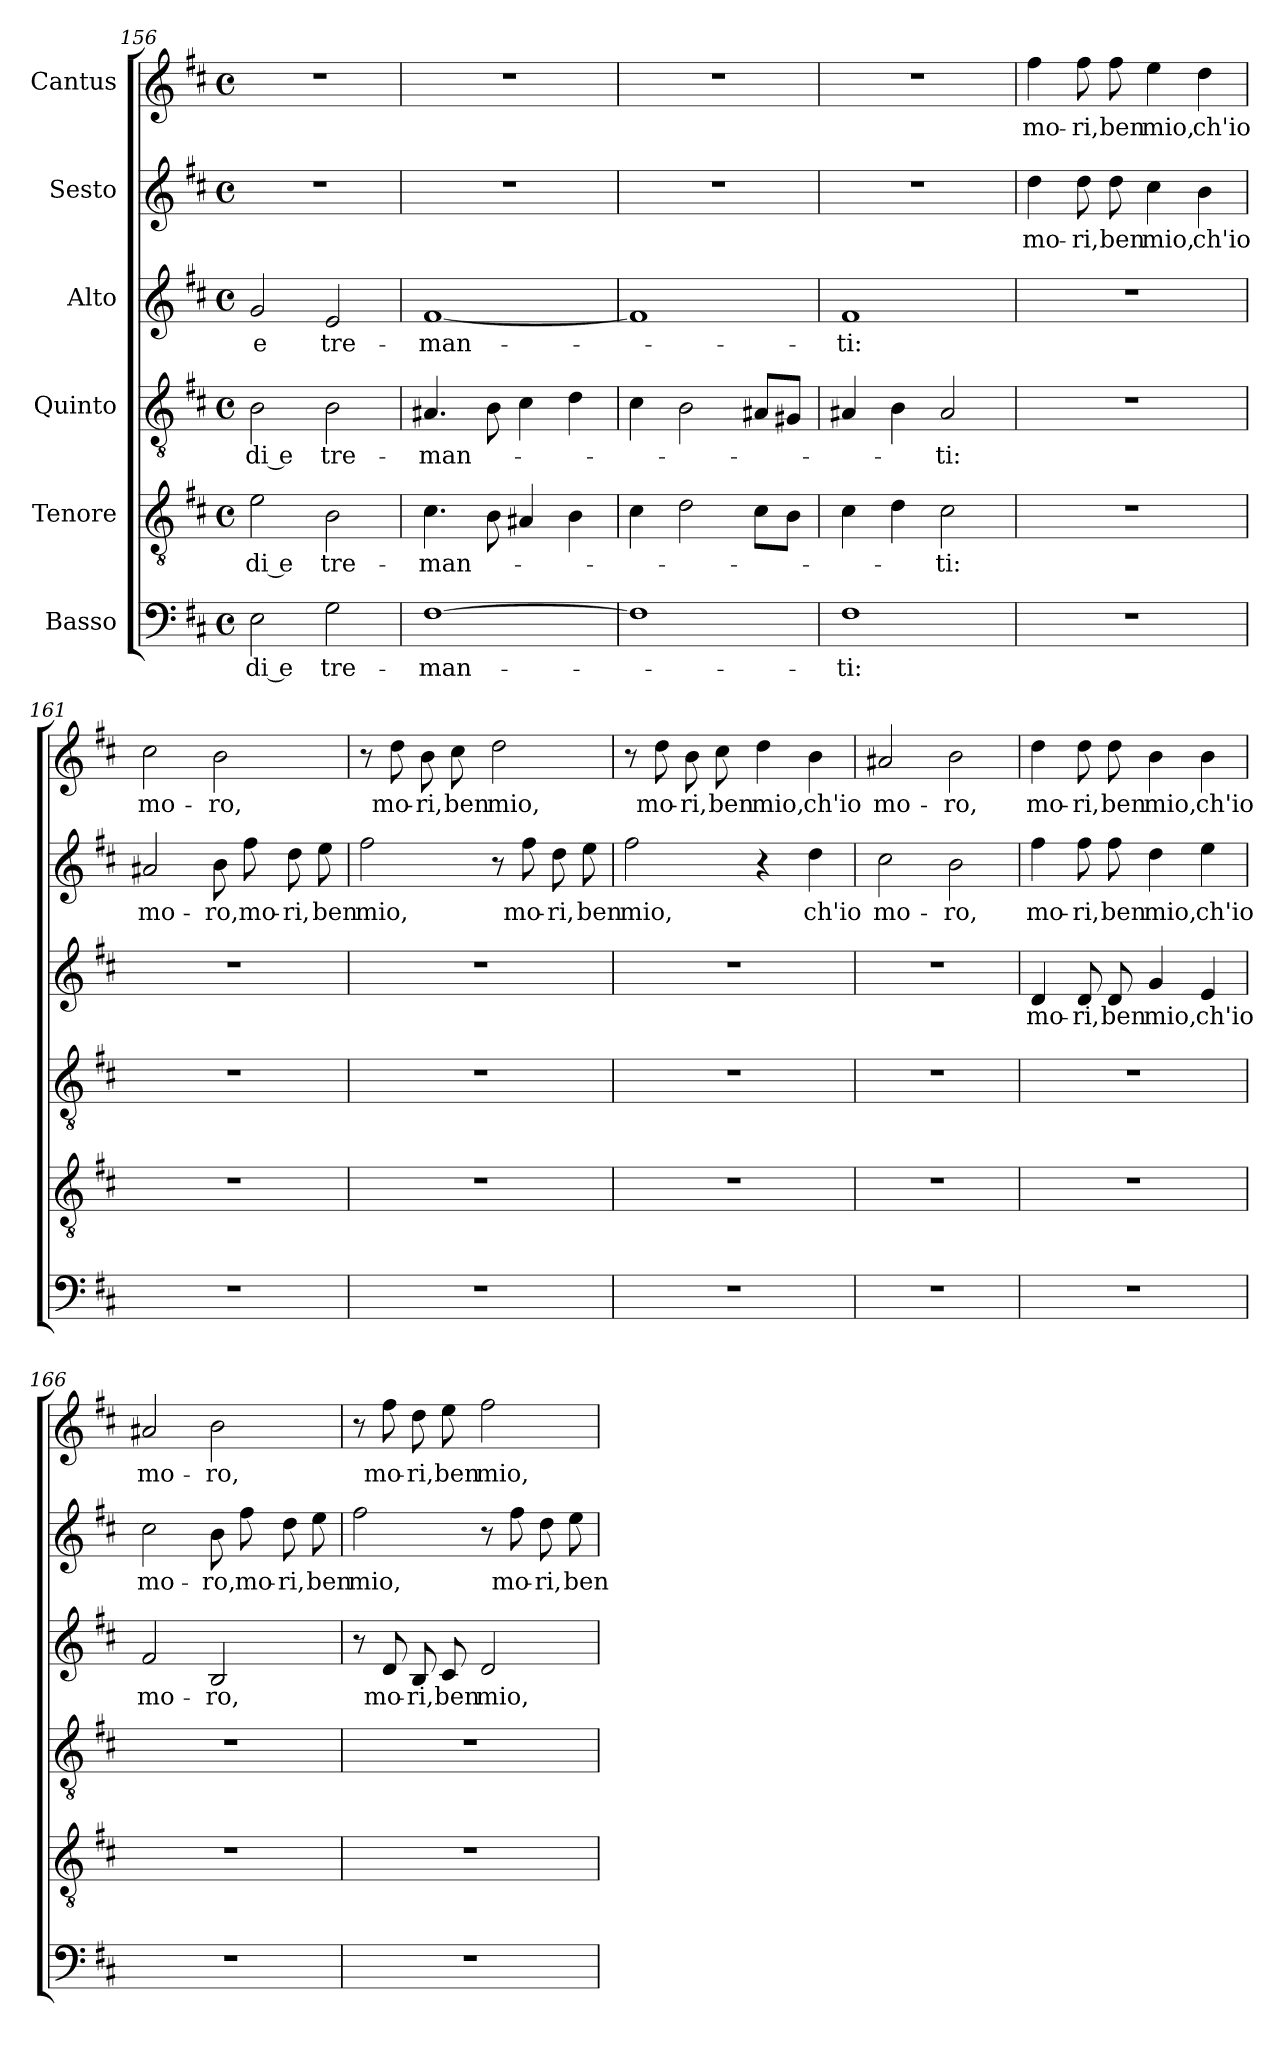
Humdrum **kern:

**kern	**text	**kern	**text	**kern	**text	**kern	**text	**kern	**text	**kern	**text
*part6	*part6	*part5	*part5	*part4	*part4	*part3	*part3	*part2	*part2	*part1	*part1
*staff6	*staff6	*staff5	*staff5	*staff4	*staff4	*staff3	*staff3	*staff2	*staff2	*staff1	*staff1
*I"Basso	*	*I"Tenore	*	*I"Quinto	*	*I"Alto	*	*I"Sesto	*	*I"Cantus	*
*clefF4	*	*clefGv2	*	*clefGv2	*	*clefG2	*	*clefG2	*	*clefG2	*
*k[f#c#]	*	*k[f#c#]	*	*k[f#c#]	*	*k[f#c#]	*	*k[f#c#]	*	*k[f#c#]	*
*D:	*	*D:	*	*D:	*	*D:	*	*D:	*	*D:	*
*M4/4	*	*M4/4	*	*M4/4	*	*M4/4	*	*M4/4	*	*M4/4	*
*met(c)	*	*met(c)	*	*met(c)	*	*met(c)	*	*met(c)	*	*met(c)	*
=156	=156	=156	=156	=156	=156	=156	=156	=156	=156	=156	=156
!	!LO:LY:b	!	!LO:LY:b	!	!LO:LY:b	!	!LO:LY:b	!	!	!	!
2E\	-di e	2e\	-di e	2B\	-di e	2g/	e	1r	.	1r	.
!	!LO:LY:b	!	!LO:LY:b	!	!LO:LY:b	!	!LO:LY:b	!	!	!	!
2G\	tre-	2B\	tre-	2B\	tre-	2e/	tre-	.	.	.	.
!!LO:PB:g=z
=157	=157	=157	=157	=157	=157	=157	=157	=157	=157	=157	=157
!	!LO:LY:b	!	!LO:LY:b	!	!LO:LY:b	!	!LO:LY:b	!	!	!	!
[1F#	-man-	4.c#\	-man-	4.A#X/	-man-	[1f#	-man-	1r	.	1r	.
.	.	8B\	.	8B\	.	.	.	.	.	.	.
.	.	4A#X/	.	4c#\	.	.	.	.	.	.	.
.	.	4B\	.	4d\	.	.	.	.	.	.	.
=158	=158	=158	=158	=158	=158	=158	=158	=158	=158	=158	=158
1F#]	.	4c#\	.	4c#\	.	1f#]	.	1r	.	1r	.
.	.	2d\	.	2B\	.	.	.	.	.	.	.
.	.	8c#\L	.	8A#X/L	.	.	.	.	.	.	.
.	.	8B\J	.	8G#X/J	.	.	.	.	.	.	.
=159	=159	=159	=159	=159	=159	=159	=159	=159	=159	=159	=159
!	!LO:LY:b	!	!	!	!	!	!LO:LY:b	!	!	!	!
1F#	-ti:	4c#\	.	4A#X/	.	1f#	-ti:	1r	.	1r	.
.	.	4d\	.	4B\	.	.	.	.	.	.	.
!	!	!	!LO:LY:b	!	!LO:LY:b	!	!	!	!	!	!
.	.	2c#\	-ti:	2A#/	-ti:	.	.	.	.	.	.
=160	=160	=160	=160	=160	=160	=160	=160	=160	=160	=160	=160
!	!	!	!	!	!	!	!	!	!LO:LY:b	!	!LO:LY:b
1r	.	1r	.	1r	.	1r	.	4dd\	mo-	4ff#\	mo-
!	!	!	!	!	!	!	!	!	!LO:LY:b	!	!LO:LY:b
.	.	.	.	.	.	.	.	8dd\	-ri,	8ff#\	-ri,
!	!	!	!	!	!	!	!	!	!LO:LY:b	!	!LO:LY:b
.	.	.	.	.	.	.	.	8dd\	ben	8ff#\	ben
!	!	!	!	!	!	!	!	!	!LO:LY:b	!	!LO:LY:b
.	.	.	.	.	.	.	.	4cc#\	mio,	4ee\	mio,
!	!	!	!	!	!	!	!	!	!LO:LY:b	!	!LO:LY:b
.	.	.	.	.	.	.	.	4b\	ch'io	4dd\	ch'io
=161	=161	=161	=161	=161	=161	=161	=161	=161	=161	=161	=161
!	!	!	!	!	!	!	!	!	!LO:LY:b	!	!LO:LY:b
1r	.	1r	.	1r	.	1r	.	2a#X/	mo-	2cc#\	mo-
!	!	!	!	!	!	!	!	!	!LO:LY:b	!	!LO:LY:b
.	.	.	.	.	.	.	.	8b\	-ro,	2b\	-ro,
!	!	!	!	!	!	!	!	!	!LO:LY:b	!	!
.	.	.	.	.	.	.	.	8ff#\	mo-	.	.
!	!	!	!	!	!	!	!	!	!LO:LY:b	!	!
.	.	.	.	.	.	.	.	8dd\	-ri,	.	.
!	!	!	!	!	!	!	!	!	!LO:LY:b	!	!
.	.	.	.	.	.	.	.	8ee\	ben	.	.
=162	=162	=162	=162	=162	=162	=162	=162	=162	=162	=162	=162
!	!	!	!	!	!	!	!	!	!LO:LY:b	!	!
1r	.	1r	.	1r	.	1r	.	2ff#\	mio,	8r	.
!	!	!	!	!	!	!	!	!	!	!	!LO:LY:b
.	.	.	.	.	.	.	.	.	.	8dd\	mo-
!	!	!	!	!	!	!	!	!	!	!	!LO:LY:b
.	.	.	.	.	.	.	.	.	.	8b\	-ri,
!	!	!	!	!	!	!	!	!	!	!	!LO:LY:b
.	.	.	.	.	.	.	.	.	.	8cc#\	ben
!	!	!	!	!	!	!	!	!	!	!	!LO:LY:b
.	.	.	.	.	.	.	.	8r	.	2dd\	mio,
!	!	!	!	!	!	!	!	!	!LO:LY:b	!	!
.	.	.	.	.	.	.	.	8ff#\	mo-	.	.
!	!	!	!	!	!	!	!	!	!LO:LY:b	!	!
.	.	.	.	.	.	.	.	8dd\	-ri,	.	.
!	!	!	!	!	!	!	!	!	!LO:LY:b	!	!
.	.	.	.	.	.	.	.	8ee\	ben	.	.
!!LO:LB:g=z
=163	=163	=163	=163	=163	=163	=163	=163	=163	=163	=163	=163
!	!	!	!	!	!	!	!	!	!LO:LY:b	!	!
1r	.	1r	.	1r	.	1r	.	2ff#\	mio,	8r	.
!	!	!	!	!	!	!	!	!	!	!	!LO:LY:b
.	.	.	.	.	.	.	.	.	.	8dd\	mo-
!	!	!	!	!	!	!	!	!	!	!	!LO:LY:b
.	.	.	.	.	.	.	.	.	.	8b\	-ri,
!	!	!	!	!	!	!	!	!	!	!	!LO:LY:b
.	.	.	.	.	.	.	.	.	.	8cc#\	ben
!	!	!	!	!	!	!	!	!	!	!	!LO:LY:b
.	.	.	.	.	.	.	.	4r	.	4dd\	mio,
!	!	!	!	!	!	!	!	!	!LO:LY:b	!	!LO:LY:b
.	.	.	.	.	.	.	.	4dd\	ch'io	4b\	ch'io
=164	=164	=164	=164	=164	=164	=164	=164	=164	=164	=164	=164
!	!	!	!	!	!	!	!	!	!LO:LY:b	!	!LO:LY:b
1r	.	1r	.	1r	.	1r	.	2cc#\	mo-	2a#X/	mo-
!	!	!	!	!	!	!	!	!	!LO:LY:b	!	!LO:LY:b
.	.	.	.	.	.	.	.	2b\	-ro,	2b\	-ro,
=165	=165	=165	=165	=165	=165	=165	=165	=165	=165	=165	=165
!	!	!	!	!	!	!	!LO:LY:b	!	!LO:LY:b	!	!LO:LY:b
1r	.	1r	.	1r	.	4d/	mo-	4ff#\	mo-	4dd\	mo-
!	!	!	!	!	!	!	!LO:LY:b	!	!LO:LY:b	!	!LO:LY:b
.	.	.	.	.	.	8d/	-ri,	8ff#\	-ri,	8dd\	-ri,
!	!	!	!	!	!	!	!LO:LY:b	!	!LO:LY:b	!	!LO:LY:b
.	.	.	.	.	.	8d/	ben	8ff#\	ben	8dd\	ben
!	!	!	!	!	!	!	!LO:LY:b	!	!LO:LY:b	!	!LO:LY:b
.	.	.	.	.	.	4g/	mio,	4dd\	mio,	4b\	mio,
!	!	!	!	!	!	!	!LO:LY:b	!	!LO:LY:b	!	!LO:LY:b
.	.	.	.	.	.	4e/	ch'io	4ee\	ch'io	4b\	ch'io
=166	=166	=166	=166	=166	=166	=166	=166	=166	=166	=166	=166
!	!	!	!	!	!	!	!LO:LY:b	!	!LO:LY:b	!	!LO:LY:b
1r	.	1r	.	1r	.	2f#/	mo-	2cc#\	mo-	2a#X/	mo-
!	!	!	!	!	!	!	!LO:LY:b	!	!LO:LY:b	!	!LO:LY:b
.	.	.	.	.	.	2B/	-ro,	8b\	-ro,	2b\	-ro,
!	!	!	!	!	!	!	!	!	!LO:LY:b	!	!
.	.	.	.	.	.	.	.	8ff#\	mo-	.	.
!	!	!	!	!	!	!	!	!	!LO:LY:b	!	!
.	.	.	.	.	.	.	.	8dd\	-ri,	.	.
!	!	!	!	!	!	!	!	!	!LO:LY:b	!	!
.	.	.	.	.	.	.	.	8ee\	ben	.	.
=167	=167	=167	=167	=167	=167	=167	=167	=167	=167	=167	=167
!	!	!	!	!	!	!	!	!	!LO:LY:b	!	!
1r	.	1r	.	1r	.	8r	.	2ff#\	mio,	8r	.
!	!	!	!	!	!	!	!LO:LY:b	!	!	!	!LO:LY:b
.	.	.	.	.	.	8d/	mo-	.	.	8ff#\	mo-
!	!	!	!	!	!	!	!LO:LY:b	!	!	!	!LO:LY:b
.	.	.	.	.	.	8B/	-ri,	.	.	8dd\	-ri,
!	!	!	!	!	!	!	!LO:LY:b	!	!	!	!LO:LY:b
.	.	.	.	.	.	8c#/	ben	.	.	8ee\	ben
!	!	!	!	!	!	!	!LO:LY:b	!	!	!	!LO:LY:b
.	.	.	.	.	.	2d/	mio,	8r	.	2ff#\	mio,
!	!	!	!	!	!	!	!	!	!LO:LY:b	!	!
.	.	.	.	.	.	.	.	8ff#\	mo-	.	.
!	!	!	!	!	!	!	!	!	!LO:LY:b	!	!
.	.	.	.	.	.	.	.	8dd\	-ri,	.	.
!	!	!	!	!	!	!	!	!	!LO:LY:b	!	!
.	.	.	.	.	.	.	.	8ee\	ben	.	.
=	=	=	=	=	=	=	=	=	=	=	=
*-	*-	*-	*-	*-	*-	*-	*-	*-	*-	*-	*-
